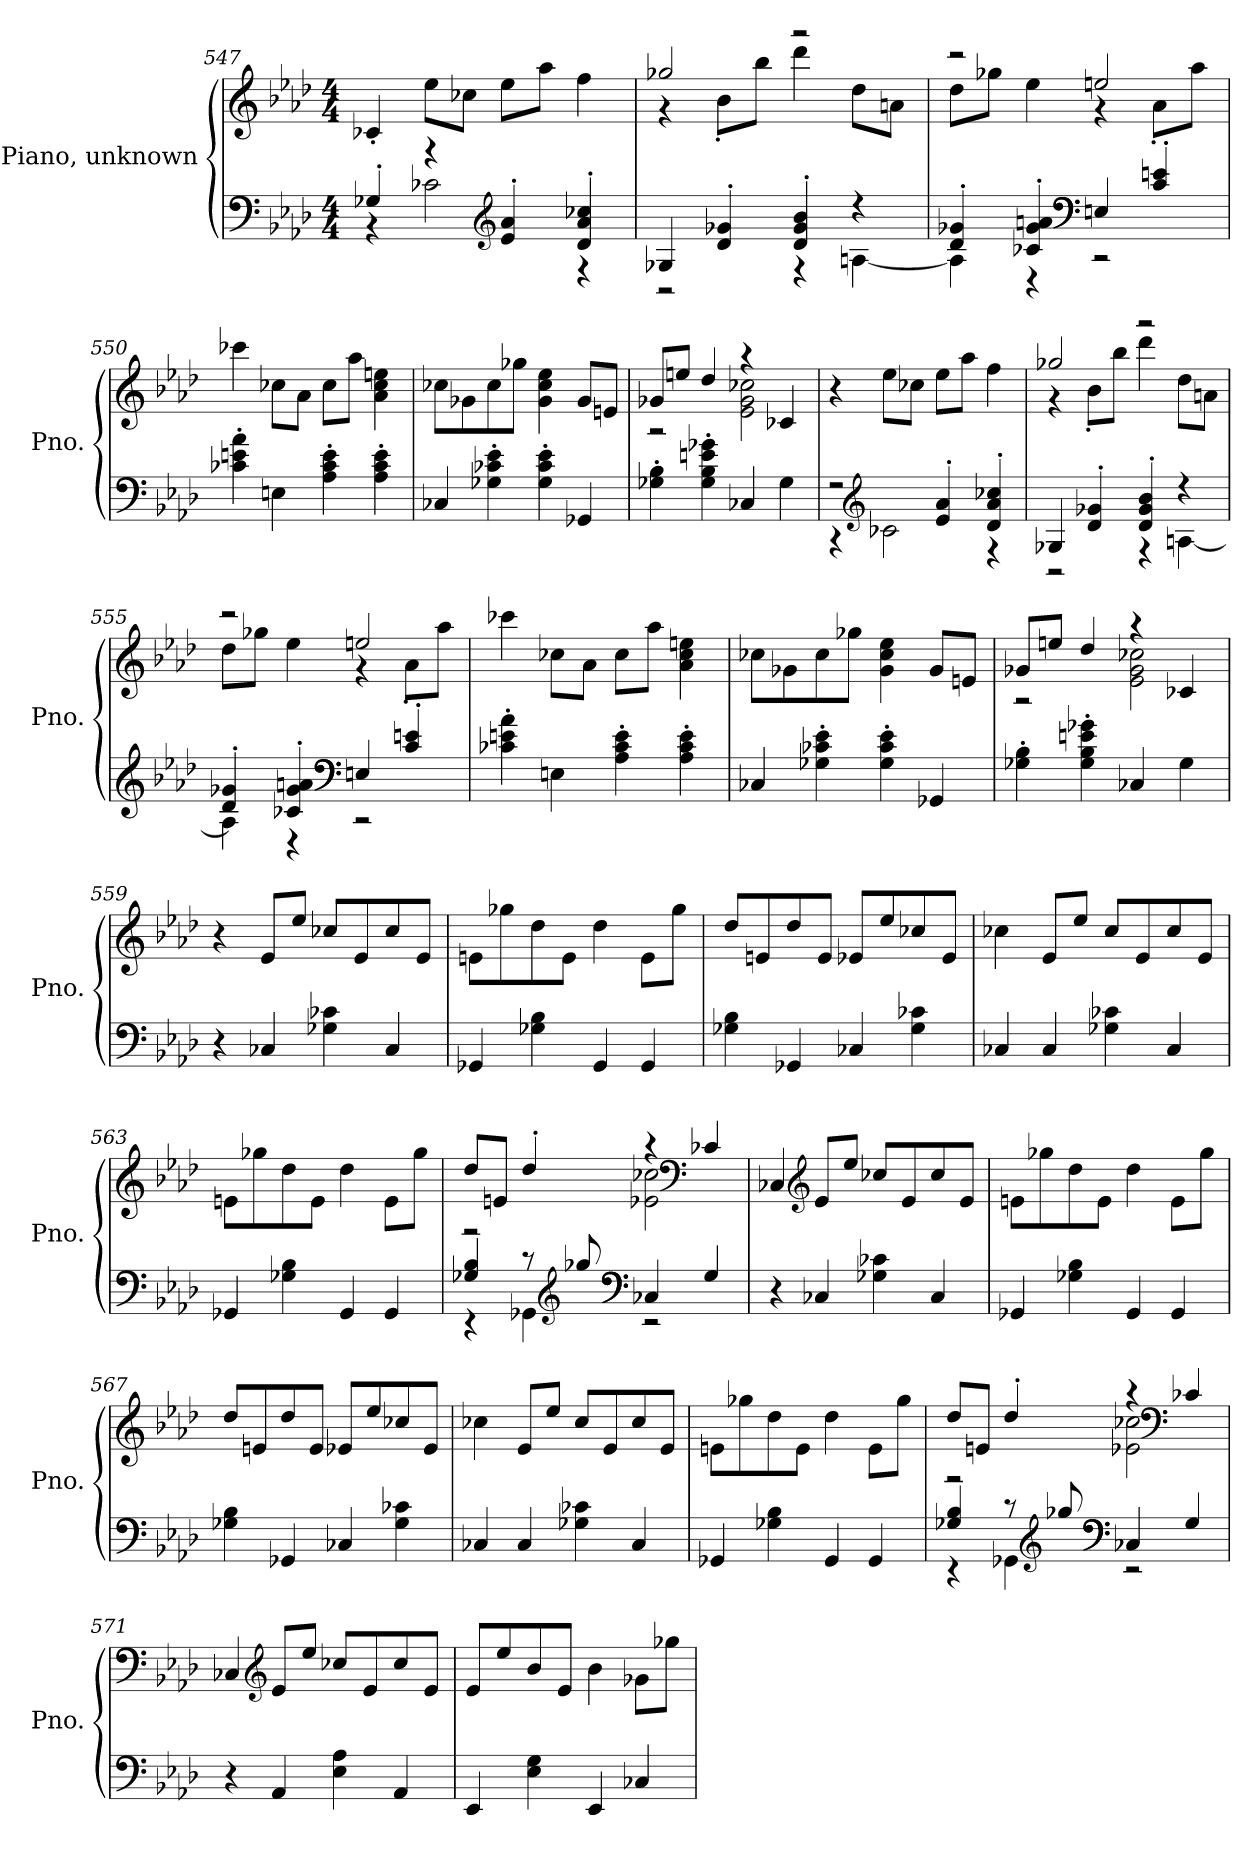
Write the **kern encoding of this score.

**kern	**kern
*part1	*part1
*staff2	*staff1
*I"Piano, unknown	*
*I'Pno.	*
!!LO:LB:g=z
*clefF4	*clefG2
*k[b-e-a-d-]	*k[b-e-a-d-]
*M4/4	*M4/4
=547	=547
*^	*
4G-X'/	4r	4c-X'/
4r	2c-X\	8ee-\L
.	.	8cc-X\J
*clefG2	*	*
4e-/' 4a-/'	.	8ee-\L
.	.	8aa-\J
4d-/' 4a-/' 4cc-X/'	4r	4ff\
=548	=548	=548
*	*	*^
4G-X/	2r	2gg-X/	4r
4d-/' 4g-X/'	.	.	8b-'\L
.	.	.	8bb-\J
4d-/' 4g-/' 4b-/'	4r	2r	4ddd-\
4r	[4An\	.	8dd-\L
.	.	.	8an\J
=549	=549	=549	=549
4d-/' 4g-X/'	4A\]	2r	8dd-\L
.	.	.	8gg-X\J
4c-X/' 4g-/' 4an/'	4r	.	4ee-\
*clefF4	*	*	*
4En/	2r	2een/	4r
4c-/' 4en/'	.	.	8a-'\L
.	.	.	8aa-\J
*v	*v	*	*
*	*v	*v
=550	=550
4c-X\' 4en\' 4a-\'	4ccc-X\
4En\	8cc-X\L
.	8a-\J
4A-\' 4c-\' 4e\'	8cc-\L
.	8aa-\J
4A-\' 4c-\' 4e\'	4a-\ 4cc-\ 4een\
!!LO:LB:g=z
=551	=551
4C-X/	8cc-X\L
.	8g-X\
4G-X\' 4c-X\' 4e-\'	8cc-\
.	8gg-X\J
4G-\' 4c-\' 4e-\'	4g-\ 4cc-\ 4ee-\
4GG-X/	8g-/L
.	8en/J
=552	=552
*	*^
4G-X\' 4B-\'	8g-X/L	2r
.	8een/J	.
4G-\' 4B-\' 4en\' 4g-X\'	4dd-/	.
4C-X/	4r	2e-\ 2g-\ 2cc-X\
4G-\	4c-X/	.
*	*v	*v
=553	=553
*^	*
2r	4r	4r
*clefG2	*	*
.	2c-X\	8ee-\L
.	.	8cc-X\J
4e-/' 4a-/'	.	8ee-\L
.	.	8aa-\J
4d-/' 4a-/' 4cc-X/'	4r	4ff\
=554	=554	=554
*	*	*^
4G-X/	2r	2gg-X/	4r
4d-/' 4g-X/'	.	.	8b-'\L
.	.	.	8bb-\J
4d-/' 4g-/' 4b-/'	4r	2r	4ddd-\
4r	[4An\	.	8dd-\L
.	.	.	8an\J
!!LO:LB:g=z	!!
=555	=555	=555	=555
4d-/' 4g-X/'	4A\]	2r	8dd-\L
.	.	.	8gg-X\J
4c-X/' 4g-/' 4an/'	4r	.	4ee-\
*clefF4	*	*	*
4En/	2r	2een/	4r
4c-/' 4en/'	.	.	8a-'\L
.	.	.	8aa-\J
*v	*v	*	*
*	*v	*v
=556	=556
4c-X\' 4en\' 4a-\'	4ccc-X\
4En\	8cc-X\L
.	8a-\J
4A-\' 4c-\' 4e\'	8cc-\L
.	8aa-\J
4A-\' 4c-\' 4e\'	4a-\ 4cc-\ 4een\
=557	=557
4C-X/	8cc-X\L
.	8g-X\
4G-X\' 4c-X\' 4e-\'	8cc-\
.	8gg-X\J
4G-\' 4c-\' 4e-\'	4g-\ 4cc-\ 4ee-\
4GG-X/	8g-/L
.	8en/J
=558	=558
*	*^
4G-X\' 4B-\'	8g-X/L	2r
.	8een/J	.
4G-\' 4B-\' 4en\' 4g-X\'	4dd-/	.
4C-X/	4r	2e-\ 2g-\ 2cc-X\
4G-\	4c-X/	.
*	*v	*v
!!LO:LB:g=z
=559	=559
4r	4r
4C-X/	8e-/L
.	8ee-/J
4G-X\ 4c-X\	8cc-X/L
.	8e-/
4C-/	8cc-/
.	8e-/J
=560	=560
4GG-X/	8en\L
.	8gg-X\
4G-X\ 4B-\	8dd-\
.	8e\J
4GG-/	4dd-\
4GG-/	8e\L
.	8gg-\J
=561	=561
4G-X\ 4B-\	8dd-/L
.	8en/
4GG-X/	8dd-/
.	8e/J
4C-X/	8e-X/L
.	8ee-/
4G-\ 4c-X\	8cc-X/
.	8e-/J
=562	=562
4C-X/	4cc-X\
4C-/	8e-/L
.	8ee-/J
4G-X\ 4c-X\	8cc-/L
.	8e-/
4C-/	8cc-/
.	8e-/J
=563	=563
4GG-X/	8en\L
.	8gg-X\
4G-X\ 4B-\	8dd-\
.	8e\J
4GG-/	4dd-\
4GG-/	8e\L
.	8gg-\J
!!LO:LB:g=z
=564	=564
*^	*^
4G-X/ 4B-/	4r	8dd-/L	2r
.	.	8en/J	.
8r	4GG-X\	4dd-'/	.
*clefG2	*	*	*
8gg-X/	.	.	.
*clefF4	*	*	*
4C-X/	2r	4r	2e-X\ 2cc-X\
*	*	*clefF4	*
4G-/	.	4c-X/	.
*v	*v	*	*
*	*v	*v
=565	=565
4r	4C-X/
*	*clefG2
4C-X/	8e-/L
.	8ee-/J
4G-X\ 4c-X\	8cc-X/L
.	8e-/
4C-/	8cc-/
.	8e-/J
=566	=566
4GG-X/	8en\L
.	8gg-X\
4G-X\ 4B-\	8dd-\
.	8e\J
4GG-/	4dd-\
4GG-/	8e\L
.	8gg-\J
!!LO:PB:g=z
=567	=567
4G-X\ 4B-\	8dd-/L
.	8en/
4GG-X/	8dd-/
.	8e/J
4C-X/	8e-X/L
.	8ee-/
4G-\ 4c-X\	8cc-X/
.	8e-/J
=568	=568
4C-X/	4cc-X\
4C-/	8e-/L
.	8ee-/J
4G-X\ 4c-X\	8cc-/L
.	8e-/
4C-/	8cc-/
.	8e-/J
=569	=569
4GG-X/	8en\L
.	8gg-X\
4G-X\ 4B-\	8dd-\
.	8e\J
4GG-/	4dd-\
4GG-/	8e\L
.	8gg-\J
=570	=570
*^	*^
4G-X/ 4B-/	4r	8dd-/L	2r
.	.	8en/J	.
8r	4GG-X\	4dd-'/	.
*clefG2	*	*	*
8gg-X/	.	.	.
*clefF4	*	*	*
4C-X/	2r	4r	2e-X\ 2cc-X\
*	*	*clefF4	*
4G-/	.	4c-X/	.
*v	*v	*	*
*	*v	*v
!!LO:LB:g=z
=571	=571
4r	4C-X/
*	*clefG2
4AA-/	8e-/L
.	8ee-/J
4E-\ 4A-\	8cc-X/L
.	8e-/
4AA-/	8cc-/
.	8e-/J
=572	=572
4EE-/	8e-/L
.	8ee-/
4E-\ 4G\	8b-/
.	8e-/J
4EE-/	4b-\
4C-X/	8g-X\L
.	8gg-X\J
=	=
*-	*-
